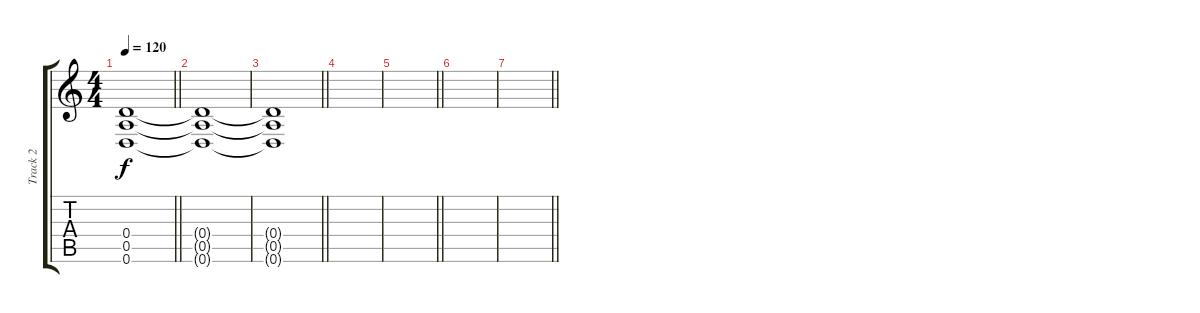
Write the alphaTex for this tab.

\track ("Track 2" "Track 2") {instrument distortionguitar}
\staff {score tabs}
\tuning (E4 B3 G3 D3 A2 D2) {hide}
\ts (4 4)
\tempo 120
\clef g2
\barLineRight lightlight
\ks c
(0.4{t} 0.5{t} 0.6{t}).1{dy f} |
(0.4{t} 0.5{t} 0.6{t}).1 |
\barLineRight lightlight
(0.4{t} 0.5{t} 0.6{t}).1 |
|
\barLineRight lightlight
|
|
\barLineRight lightlight
